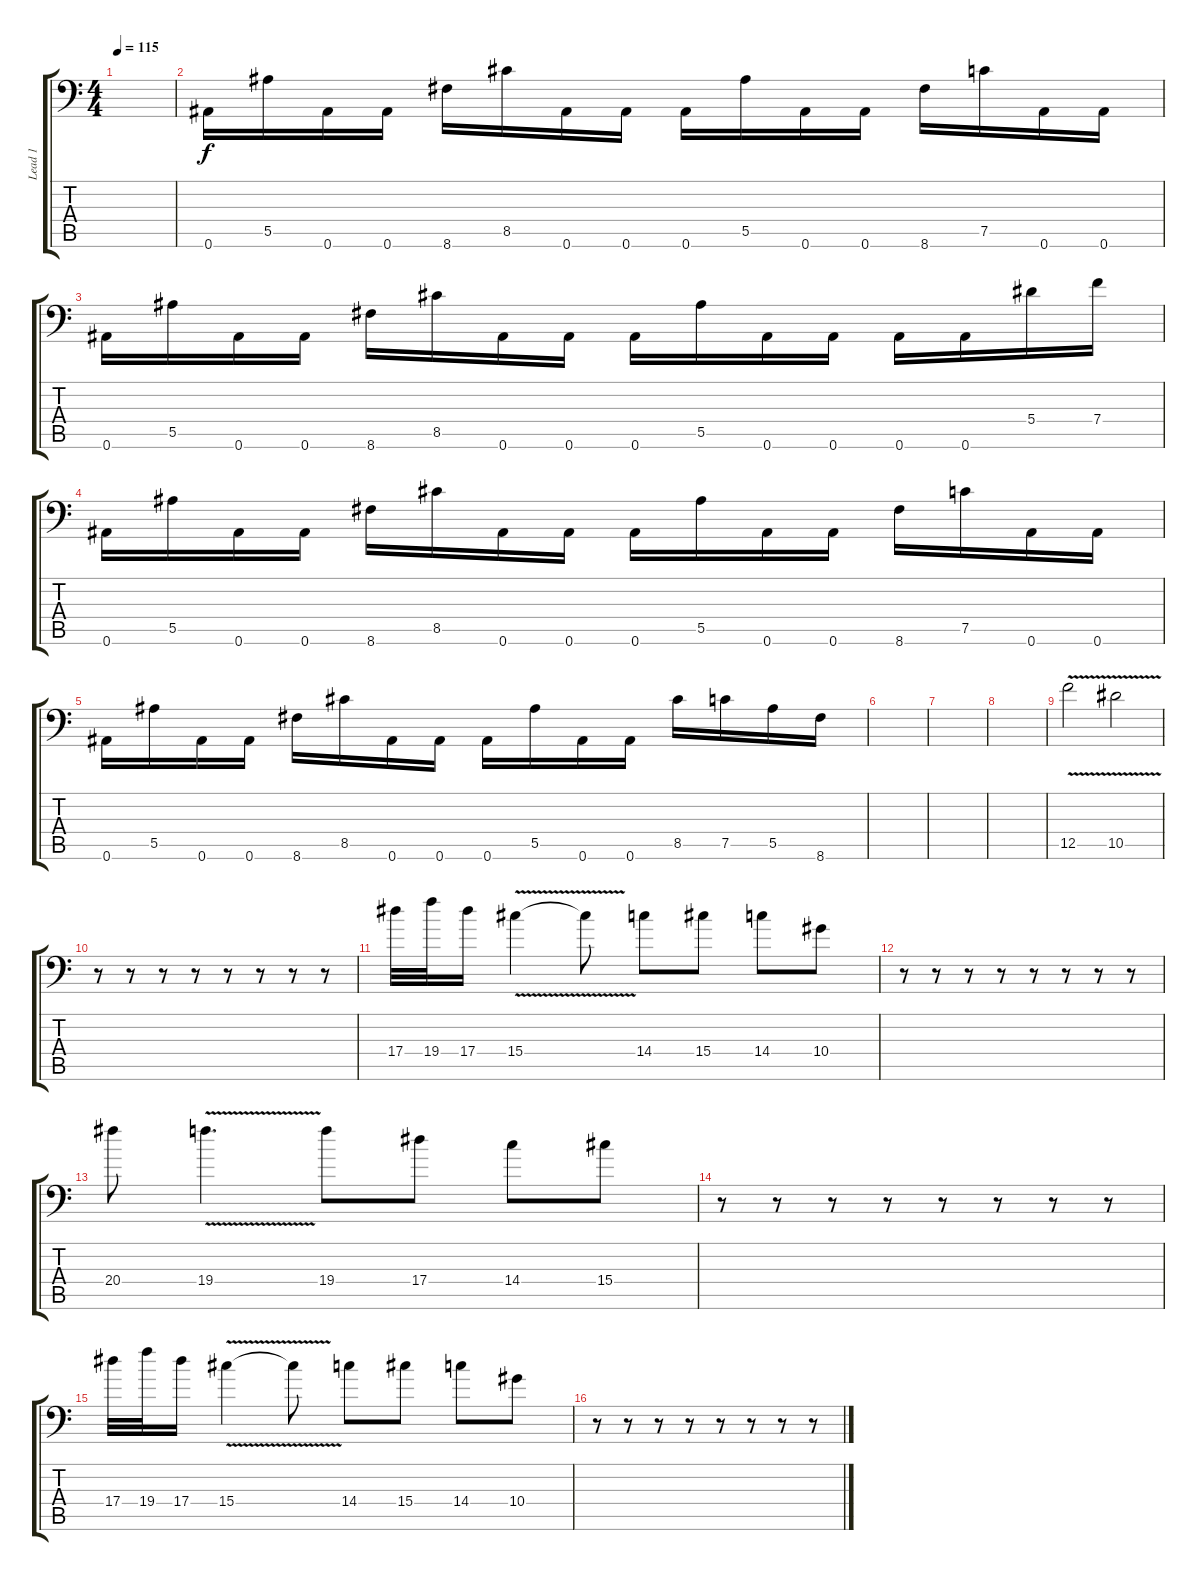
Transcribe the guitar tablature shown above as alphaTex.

\track ("Lead 1" "Lead 1") {instrument overdrivenguitar}
\staff {score tabs}
\tuning (C4 G3 Eb3 Bb2 F2 Bb1) {hide}
\ts (4 4)
\tempo 115
\clef f4
\ks c
|
0.6.16 5.5.16 0.6.16 0.6.16 8.6.16 8.5.16 0.6.16 0.6.16 0.6.16 5.5.16 0.6.16 0.6.16 8.6.16 7.5.16 0.6.16 0.6.16 |
0.6.16 5.5.16 0.6.16 0.6.16 8.6.16 8.5.16 0.6.16 0.6.16 0.6.16 5.5.16 0.6.16 0.6.16 0.6.16 0.6.16 5.4.16 7.4.16 |
0.6.16 5.5.16 0.6.16 0.6.16 8.6.16 8.5.16 0.6.16 0.6.16 0.6.16 5.5.16 0.6.16 0.6.16 8.6.16 7.5.16 0.6.16 0.6.16 |
0.6.16 5.5.16 0.6.16 0.6.16 8.6.16 8.5.16 0.6.16 0.6.16 0.6.16 5.5.16 0.6.16 0.6.16 8.5.16 7.5.16 5.5.16 8.6.16 |
|
|
|
12.5{v}.2 10.5{v}.2 |
r.8 r.8 r.8 r.8 r.8 r.8 r.8 r.8 |
17.4.32 19.4.32 17.4.16 15.4{v}.4 15.4{t}.8 14.4.8 15.4.8 14.4.8 10.4.8 |
r.8 r.8 r.8 r.8 r.8 r.8 r.8 r.8 |
20.4.8 19.4{v}.4{d} 19.4.8 17.4.8 14.4.8 15.4.8 |
r.8 r.8 r.8 r.8 r.8 r.8 r.8 r.8 |
17.4.32 19.4.32 17.4.16 15.4{v}.4 15.4{t}.8 14.4.8 15.4.8 14.4.8 10.4.8 |
r.8 r.8 r.8 r.8 r.8 r.8 r.8 r.8
